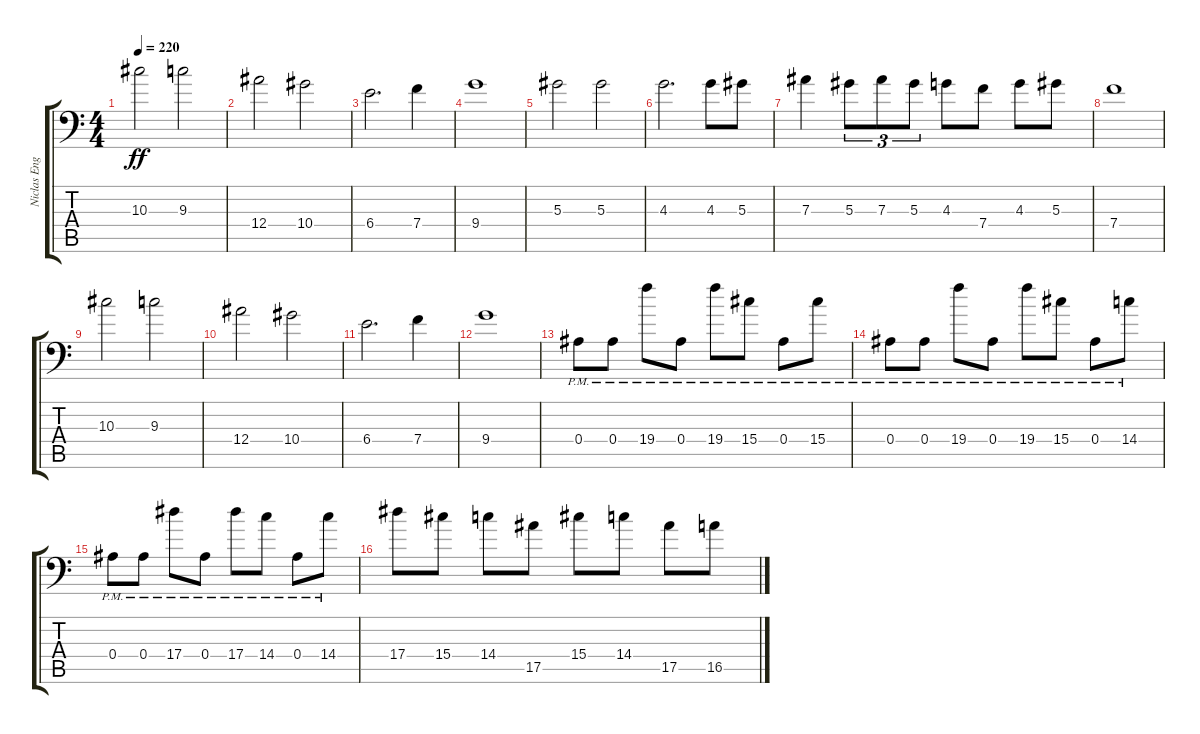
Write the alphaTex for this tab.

\track ("Niclas Engelin " "Niclas Eng") {instrument distortionguitar}
\staff {score tabs}
\tuning (C4 G3 Eb3 Bb2 F2 Bb1) {hide}
\ts (4 4)
\tempo 220
\clef f4
\ks c
10.3.2{dy ff} 9.3.2 |
12.4.2 10.4.2 |
6.4.2{d} 7.4.4 |
9.4.1 |
5.3.2 5.3.2 |
4.3.2{d} 4.3.8 5.3.8 |
7.3.4 5.3.8{tu (3 2)} 7.3.8{tu (3 2)} 5.3.8{tu (3 2)} 4.3.8 7.4.8 4.3.8 5.3.8 |
7.4.1 |
10.3.2 9.3.2 |
12.4.2 10.4.2 |
6.4.2{d} 7.4.4 |
9.4.1 |
0.4{pm}.8 0.4{pm}.8 19.4{pm}.8 0.4{pm}.8 19.4{pm}.8 15.4{pm}.8 0.4{pm}.8 15.4{pm}.8 |
0.4{pm}.8 0.4{pm}.8 19.4{pm}.8 0.4{pm}.8 19.4{pm}.8 15.4{pm}.8 0.4{pm}.8 14.4{pm}.8 |
0.4{pm}.8 0.4{pm}.8 17.4{pm}.8 0.4{pm}.8 17.4{pm}.8 14.4{pm}.8 0.4{pm}.8 14.4{pm}.8 |
17.4.8 15.4.8 14.4.8 17.5.8 15.4.8 14.4.8 17.5.8 16.5.8
